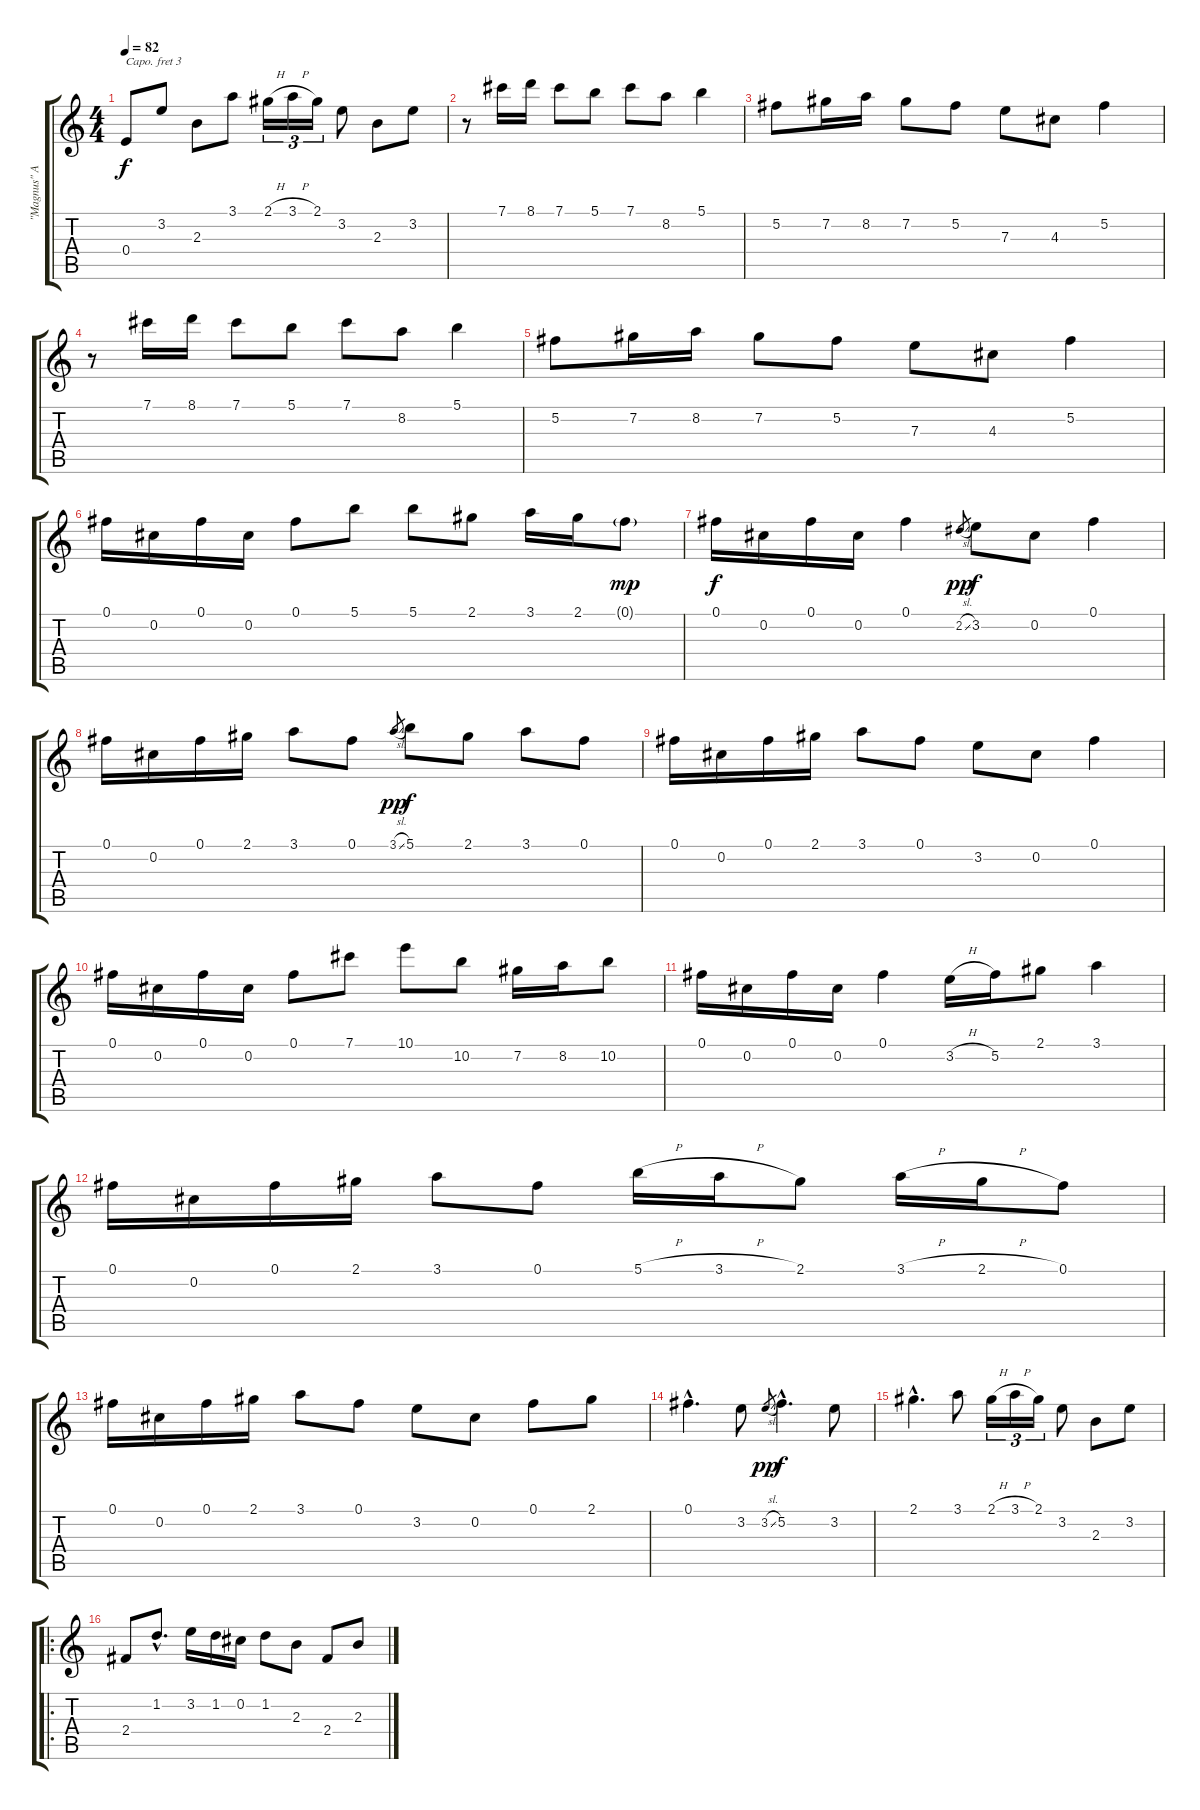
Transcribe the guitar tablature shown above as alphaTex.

\track ("\"Magnus\" Armin Siepen" "\"Magnus\" A") {instrument acousticguitarsteel}
\staff {score tabs}
\capo 3
\tuning (Eb4 Bb3 Gb3 Db3 Ab2 Eb2) {hide}
\ts (4 4)
\tempo 82
\clef g2
\ks c
0.4.8{dy f} 3.2.8 2.3.8 3.1.8 2.1{h}.16{tu (3 2)} 3.1{h}.16{tu (3 2)} 2.1.16{tu (3 2)} 3.2.8 2.3.8 3.2.8 |
r.8 7.1.16 8.1.16 7.1.8 5.1.8 7.1.8 8.2.8 5.1.4 |
5.2.8 7.2.16 8.2.16 7.2.8 5.2.8 7.3.8 4.3.8 5.2.4 |
r.8 7.1.16 8.1.16 7.1.8 5.1.8 7.1.8 8.2.8 5.1.4 |
5.2.8 7.2.16 8.2.16 7.2.8 5.2.8 7.3.8 4.3.8 5.2.4 |
0.1.16 0.2.16 0.1.16 0.2.16 0.1.8 5.1.8 5.1.8 2.1.8 3.1.16 2.1.16 0.1{g}.8{dy mp} |
0.1.16{dy f} 0.2.16 0.1.16 0.2.16 0.1.4 2.2{sl}.8{gr dy pp} 3.2.8{dy f} 0.2.8 0.1.4 |
0.1.16 0.2.16 0.1.16 2.1.16 3.1.8 0.1.8 3.1{sl}.8{gr dy pp} 5.1.8{dy f} 2.1.8 3.1.8 0.1.8 |
0.1.16 0.2.16 0.1.16 2.1.16 3.1.8 0.1.8 3.2.8 0.2.8 0.1.4 |
0.1.16 0.2.16 0.1.16 0.2.16 0.1.8 7.1.8 10.1.8 10.2.8 7.2.16 8.2.16 10.2.8 |
0.1.16 0.2.16 0.1.16 0.2.16 0.1.4 3.2{h}.16 5.2.16 2.1.8 3.1.4 |
0.1.16 0.2.16 0.1.16 2.1.16 3.1.8 0.1.8 5.1{h}.16 3.1{h}.16 2.1.8 3.1{h}.16 2.1{h}.16 0.1.8 |
0.1.16 0.2.16 0.1.16 2.1.16 3.1.8 0.1.8 3.2.8 0.2.8 0.1.8 2.1.8 |
0.1{hac}.4{d} 3.2.8 3.2{sl}.8{gr dy pp} 5.2{hac}.4{d dy f} 3.2.8 |
2.1{hac}.4{d} 3.1.8 2.1{h}.16{tu (3 2)} 3.1{h}.16{tu (3 2)} 2.1.16{tu (3 2)} 3.2.8 2.3.8 3.2.8 |
\ro
2.4.8 1.2{hac}.8{d} 3.2.16 1.2.16 0.2.16 1.2.8 2.3.8 2.4.8 2.3.8
